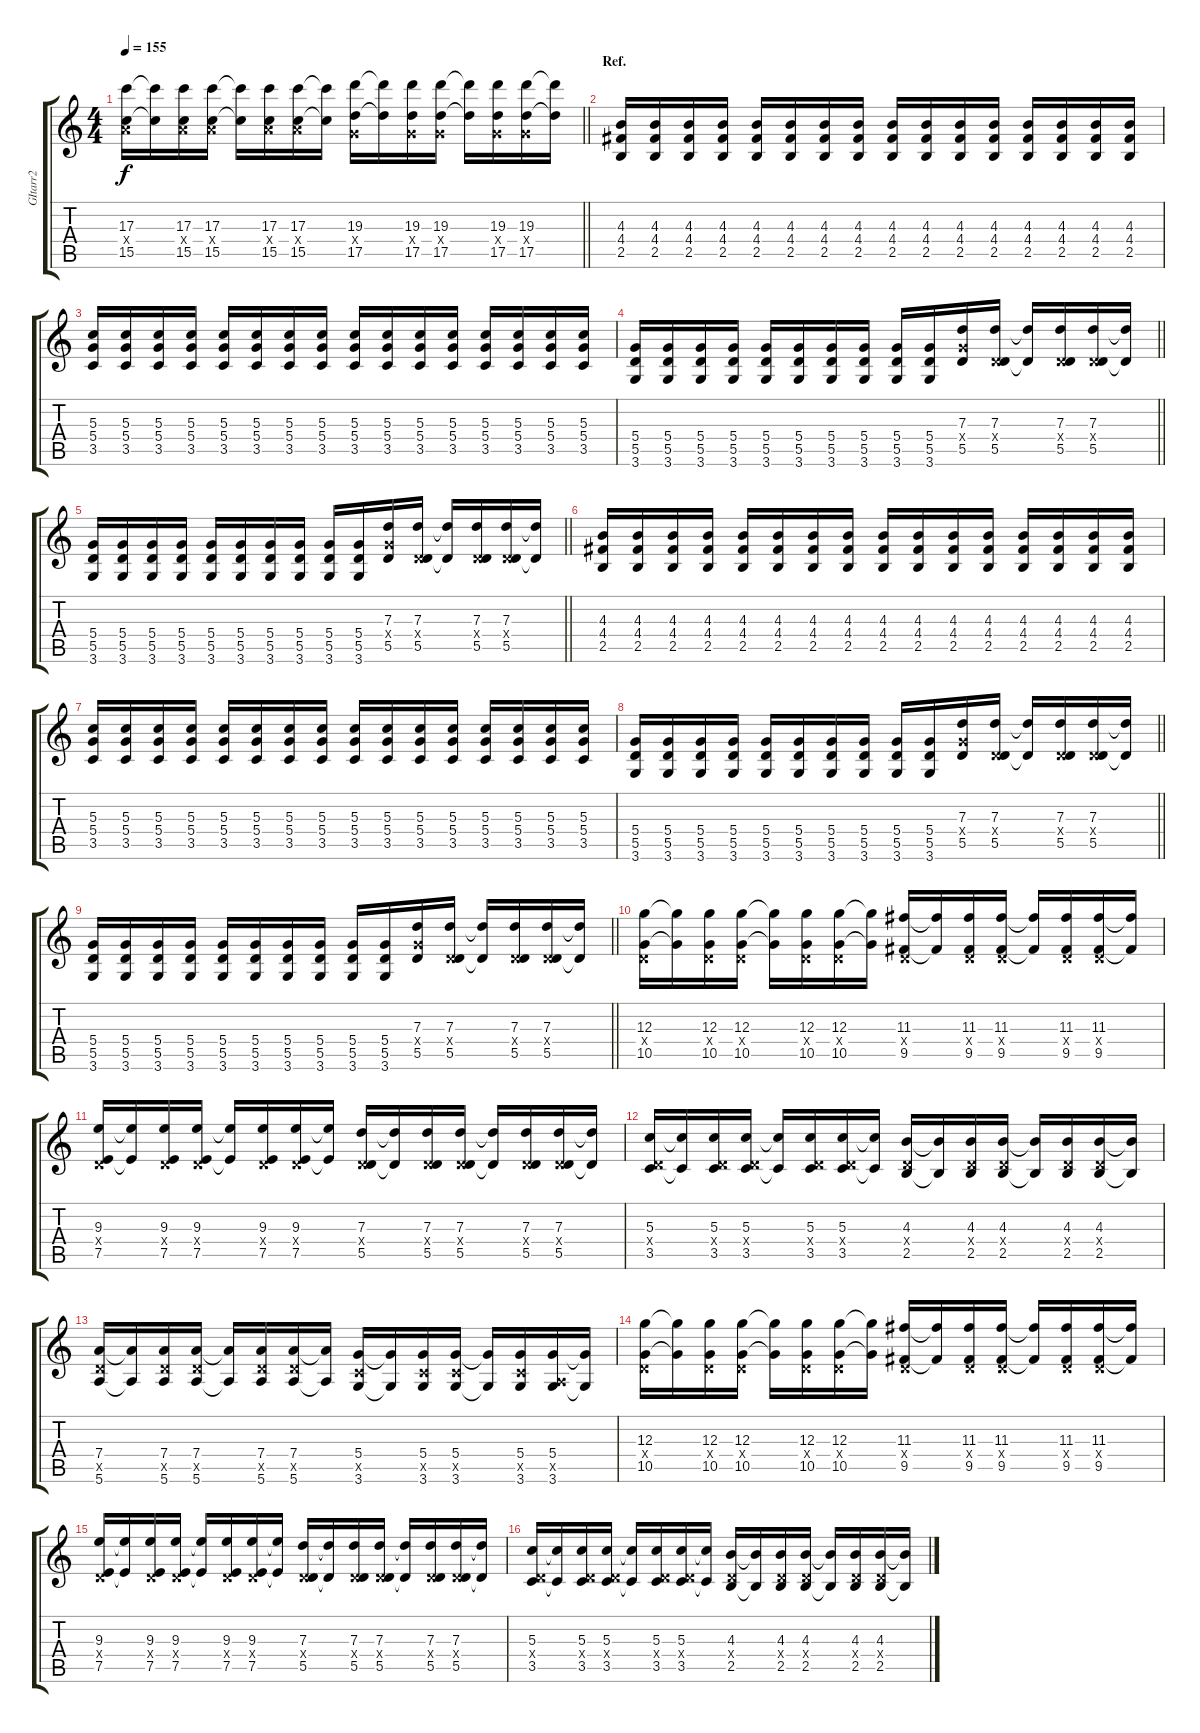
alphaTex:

\track ("GItarr2" "GItarr2") {instrument distortionguitar}
\staff {score tabs}
\tuning (E4 B3 G3 D3 A2 E2) {hide}
\ts (4 4)
\tempo 155
\clef g2
\barLineRight lightlight
\ks c
(17.3 7.4{x} 15.5).16{dy f} (17.3{t} 15.5{t}).16 (17.3 7.4{x} 15.5).16 (17.3 7.4{x} 15.5).16 (17.3{t} 15.5{t}).16 (17.3 7.4{x} 15.5).16 (17.3 7.4{x} 15.5).16 (17.3{t} 15.5{t}).16 (19.3 5.4{x} 17.5).16 (19.3{t} 17.5{t}).16 (19.3 5.4{x} 17.5).16 (19.3 5.4{x} 17.5).16 (19.3{t} 17.5{t}).16 (19.3 5.4{x} 17.5).16 (19.3 5.4{x} 17.5).16 (19.3{t} 17.5{t}).16 |
\section ("" "Ref.")
(4.3 4.4 2.5).16 (4.3 4.4 2.5).16 (4.3 4.4 2.5).16 (4.3 4.4 2.5).16 (4.3 4.4 2.5).16 (4.3 4.4 2.5).16 (4.3 4.4 2.5).16 (4.3 4.4 2.5).16 (4.3 4.4 2.5).16 (4.3 4.4 2.5).16 (4.3 4.4 2.5).16 (4.3 4.4 2.5).16 (4.3 4.4 2.5).16 (4.3 4.4 2.5).16 (4.3 4.4 2.5).16 (4.3 4.4 2.5).16 |
(5.3 5.4 3.5).16 (5.3 5.4 3.5).16 (5.3 5.4 3.5).16 (5.3 5.4 3.5).16 (5.3 5.4 3.5).16 (5.3 5.4 3.5).16 (5.3 5.4 3.5).16 (5.3 5.4 3.5).16 (5.3 5.4 3.5).16 (5.3 5.4 3.5).16 (5.3 5.4 3.5).16 (5.3 5.4 3.5).16 (5.3 5.4 3.5).16 (5.3 5.4 3.5).16 (5.3 5.4 3.5).16 (5.3 5.4 3.5).16 |
\barLineRight lightlight
(5.4 5.5 3.6).16 (5.4 5.5 3.6).16 (5.4 5.5 3.6).16 (5.4 5.5 3.6).16 (5.4 5.5 3.6).16 (5.4 5.5 3.6).16 (5.4 5.5 3.6).16 (5.4 5.5 3.6).16 (5.4 5.5 3.6).16 (5.4 5.5 3.6).16 (7.3 5.4{x} 5.5).16 (7.3 0.4{x} 5.5).16 (7.3{t} 5.5{t}).16 (7.3 0.4{x} 5.5).16 (7.3 0.4{x} 5.5).16 (7.3{t} 5.5{t}).16 |
\barLineRight lightlight
(5.4 5.5 3.6).16 (5.4 5.5 3.6).16 (5.4 5.5 3.6).16 (5.4 5.5 3.6).16 (5.4 5.5 3.6).16 (5.4 5.5 3.6).16 (5.4 5.5 3.6).16 (5.4 5.5 3.6).16 (5.4 5.5 3.6).16 (5.4 5.5 3.6).16 (7.3 5.4{x} 5.5).16 (7.3 0.4{x} 5.5).16 (7.3{t} 5.5{t}).16 (7.3 0.4{x} 5.5).16 (7.3 0.4{x} 5.5).16 (7.3{t} 5.5{t}).16 |
(4.3 4.4 2.5).16 (4.3 4.4 2.5).16 (4.3 4.4 2.5).16 (4.3 4.4 2.5).16 (4.3 4.4 2.5).16 (4.3 4.4 2.5).16 (4.3 4.4 2.5).16 (4.3 4.4 2.5).16 (4.3 4.4 2.5).16 (4.3 4.4 2.5).16 (4.3 4.4 2.5).16 (4.3 4.4 2.5).16 (4.3 4.4 2.5).16 (4.3 4.4 2.5).16 (4.3 4.4 2.5).16 (4.3 4.4 2.5).16 |
(5.3 5.4 3.5).16 (5.3 5.4 3.5).16 (5.3 5.4 3.5).16 (5.3 5.4 3.5).16 (5.3 5.4 3.5).16 (5.3 5.4 3.5).16 (5.3 5.4 3.5).16 (5.3 5.4 3.5).16 (5.3 5.4 3.5).16 (5.3 5.4 3.5).16 (5.3 5.4 3.5).16 (5.3 5.4 3.5).16 (5.3 5.4 3.5).16 (5.3 5.4 3.5).16 (5.3 5.4 3.5).16 (5.3 5.4 3.5).16 |
\barLineRight lightlight
(5.4 5.5 3.6).16 (5.4 5.5 3.6).16 (5.4 5.5 3.6).16 (5.4 5.5 3.6).16 (5.4 5.5 3.6).16 (5.4 5.5 3.6).16 (5.4 5.5 3.6).16 (5.4 5.5 3.6).16 (5.4 5.5 3.6).16 (5.4 5.5 3.6).16 (7.3 5.4{x} 5.5).16 (7.3 0.4{x} 5.5).16 (7.3{t} 5.5{t}).16 (7.3 0.4{x} 5.5).16 (7.3 0.4{x} 5.5).16 (7.3{t} 5.5{t}).16 |
\barLineRight lightlight
(5.4 5.5 3.6).16 (5.4 5.5 3.6).16 (5.4 5.5 3.6).16 (5.4 5.5 3.6).16 (5.4 5.5 3.6).16 (5.4 5.5 3.6).16 (5.4 5.5 3.6).16 (5.4 5.5 3.6).16 (5.4 5.5 3.6).16 (5.4 5.5 3.6).16 (7.3 5.4{x} 5.5).16 (7.3 0.4{x} 5.5).16 (7.3{t} 5.5{t}).16 (7.3 0.4{x} 5.5).16 (7.3 0.4{x} 5.5).16 (7.3{t} 5.5{t}).16 |
(12.3 0.4{x} 10.5).16 (12.3{t} 10.5{t}).16 (12.3 0.4{x} 10.5).16 (12.3 0.4{x} 10.5).16 (12.3{t} 10.5{t}).16 (12.3 0.4{x} 10.5).16 (12.3 0.4{x} 10.5).16 (12.3{t} 10.5{t}).16 (11.3 0.4{x} 9.5).16 (11.3{t} 9.5{t}).16 (11.3 0.4{x} 9.5).16 (11.3 0.4{x} 9.5).16 (11.3{t} 9.5{t}).16 (11.3 0.4{x} 9.5).16 (11.3 0.4{x} 9.5).16 (11.3{t} 9.5{t}).16 |
(9.3 0.4{x} 7.5).16 (9.3{t} 7.5{t}).16 (9.3 0.4{x} 7.5).16 (9.3 0.4{x} 7.5).16 (9.3{t} 7.5{t}).16 (9.3 0.4{x} 7.5).16 (9.3 0.4{x} 7.5).16 (9.3{t} 7.5{t}).16 (7.3 0.4{x} 5.5).16 (7.3{t} 5.5{t}).16 (7.3 0.4{x} 5.5).16 (7.3 0.4{x} 5.5).16 (7.3{t} 5.5{t}).16 (7.3 0.4{x} 5.5).16 (7.3 0.4{x} 5.5).16 (7.3{t} 5.5{t}).16 |
(5.3 0.4{x} 3.5).16 (5.3{t} 3.5{t}).16 (5.3 0.4{x} 3.5).16 (5.3 0.4{x} 3.5).16 (5.3{t} 3.5{t}).16 (5.3 0.4{x} 3.5).16 (5.3 0.4{x} 3.5).16 (5.3{t} 3.5{t}).16 (4.3 0.4{x} 2.5).16 (4.3{t} 2.5{t}).16 (4.3 0.4{x} 2.5).16 (4.3 0.4{x} 2.5).16 (4.3{t} 2.5{t}).16 (4.3 0.4{x} 2.5).16 (4.3 0.4{x} 2.5).16 (4.3{t} 2.5{t}).16 |
(7.4 5.5{x} 5.6).16 (7.4{t} 5.6{t}).16 (7.4 5.5{x} 5.6).16 (7.4 5.5{x} 5.6).16 (7.4{t} 5.6{t}).16 (7.4 5.5{x} 5.6).16 (7.4 5.5{x} 5.6).16 (7.4{t} 5.6{t}).16 (5.4 3.5{x} 3.6).16 (5.4{t} 3.6{t}).16 (5.4 3.5{x} 3.6).16 (5.4 3.5{x} 3.6).16 (5.4{t} 3.6{t}).16 (5.4 3.5{x} 3.6).16 (5.4 0.5{x} 3.6).16 (5.4{t} 3.6{t}).16 |
(12.3 0.4{x} 10.5).16 (12.3{t} 10.5{t}).16 (12.3 0.4{x} 10.5).16 (12.3 0.4{x} 10.5).16 (12.3{t} 10.5{t}).16 (12.3 0.4{x} 10.5).16 (12.3 0.4{x} 10.5).16 (12.3{t} 10.5{t}).16 (11.3 0.4{x} 9.5).16 (11.3{t} 9.5{t}).16 (11.3 0.4{x} 9.5).16 (11.3 0.4{x} 9.5).16 (11.3{t} 9.5{t}).16 (11.3 0.4{x} 9.5).16 (11.3 0.4{x} 9.5).16 (11.3{t} 9.5{t}).16 |
(9.3 0.4{x} 7.5).16 (9.3{t} 7.5{t}).16 (9.3 0.4{x} 7.5).16 (9.3 0.4{x} 7.5).16 (9.3{t} 7.5{t}).16 (9.3 0.4{x} 7.5).16 (9.3 0.4{x} 7.5).16 (9.3{t} 7.5{t}).16 (7.3 0.4{x} 5.5).16 (7.3{t} 5.5{t}).16 (7.3 0.4{x} 5.5).16 (7.3 0.4{x} 5.5).16 (7.3{t} 5.5{t}).16 (7.3 0.4{x} 5.5).16 (7.3 0.4{x} 5.5).16 (7.3{t} 5.5{t}).16 |
(5.3 0.4{x} 3.5).16 (5.3{t} 3.5{t}).16 (5.3 0.4{x} 3.5).16 (5.3 0.4{x} 3.5).16 (5.3{t} 3.5{t}).16 (5.3 0.4{x} 3.5).16 (5.3 0.4{x} 3.5).16 (5.3{t} 3.5{t}).16 (4.3 0.4{x} 2.5).16 (4.3{t} 2.5{t}).16 (4.3 0.4{x} 2.5).16 (4.3 0.4{x} 2.5).16 (4.3{t} 2.5{t}).16 (4.3 0.4{x} 2.5).16 (4.3 0.4{x} 2.5).16 (4.3{t} 2.5{t}).16
